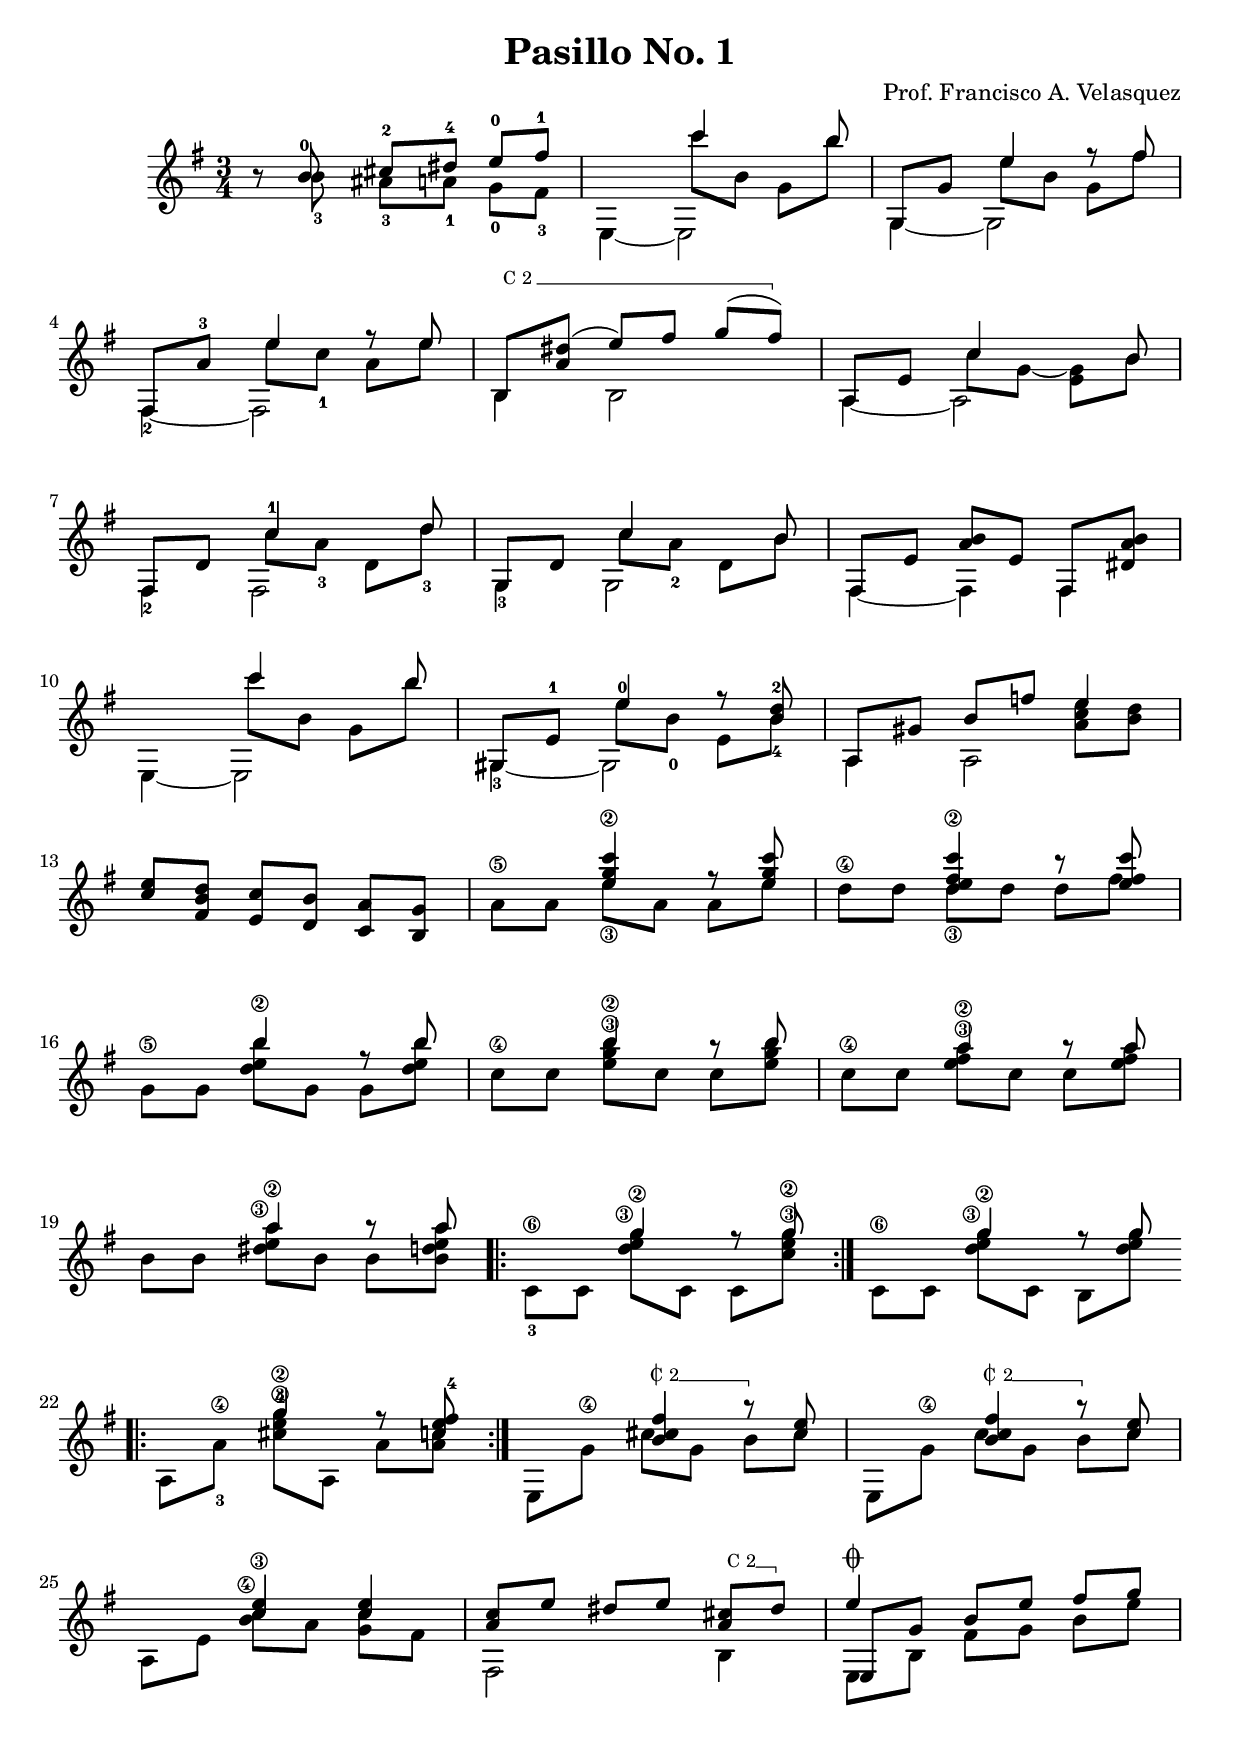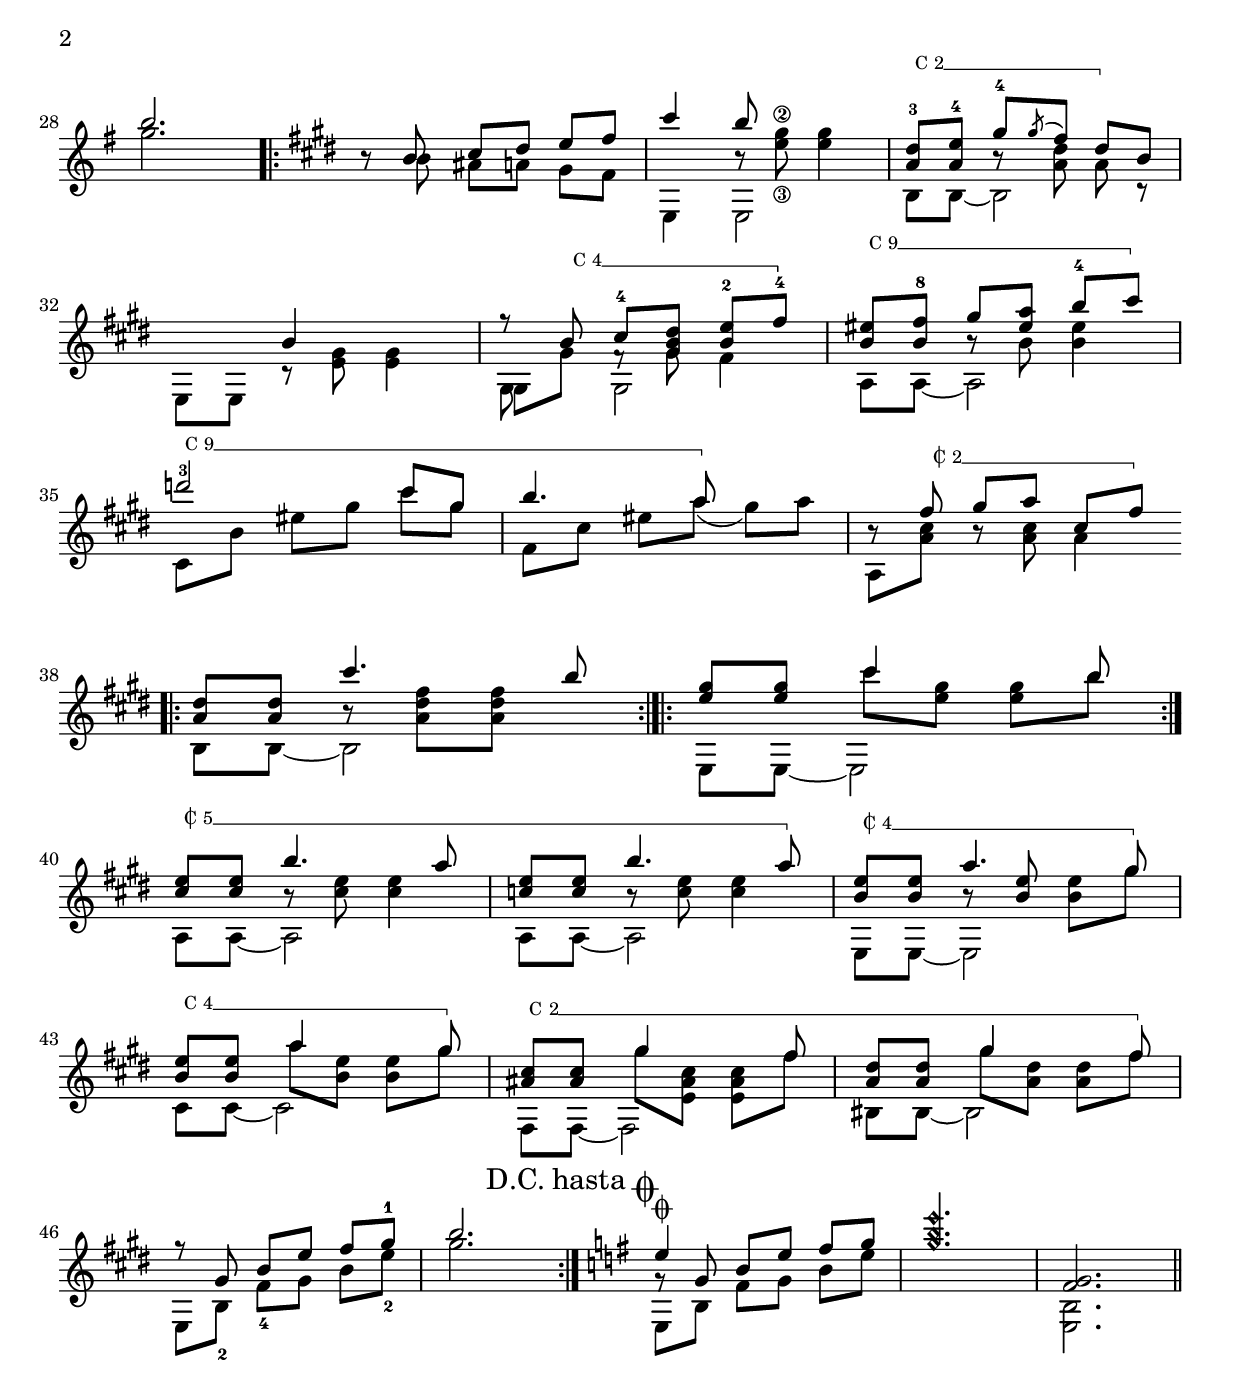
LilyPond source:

\version "2.18.2"
\header {
  title = "Pasillo No. 1"
  composer = "Prof. Francisco A. Velasquez"
}

\include "bbarred.ly"

#(define RH rightHandFinger)

<<
  {
    \time 3/4
    \key g \major
    r8 
    <<
      \new Voice { \voiceOne
        b'-0 cis''-2[ dis''-4] e''-0[ fis''-1] |
        s4 c'''4 s8 b''8 |
        g8[ g'] e''4 r8 fis'' | \break
      }
      \new Voice { \voiceTwo
        \once \override NoteColumn.force-hshift = #1 b'-3 ais'-3[ a'-1] g'-0[ fis'-3] |
        s4 c'''8[ b'] g'[ b''] |
        s4 e''8[ b'] g'[ fis''] |
      }
      \new Voice { \voiceThree
        s8 s2 |
        |
        |
      }
      \new Voice { \voiceFour
        s2 s8 |
        e4~ e2 |
        g4~ g2 |
      }

    >>
    <<
      \new Voice { \voiceOne
        fis8[ a'-3] e''4 r8 e''|
        \fbarre #"2 "{ b8[ <a' dis''>] (e'')[ fis''] g''[ (fis'')] }|
        a8[ e'] c''4 s8 b'8 | \break
      }
      \new Voice { \voiceTwo
        s4 e''8[ c''-1] a'[ e''] |
        s2. |
        s4  c''8[ g'~] <g' e'>[ b'] |
      }
      \new Voice { \voiceThree
        |
        |
        |
      }
      \new Voice { \voiceFour
        fis4~-2 fis2 |
        b4 b2 |
        a4~ a2|
      }
    >>
    <<
      \new Voice { \voiceOne
        fis8[ d'] c''4-1 s8 d'' |
        g8[ d'] c''4 s8 b' |
        fis8[ e'] <a' b'>[ e'] fis[ <dis' a' b'>] | \break
      }
      \new Voice { \voiceTwo
        s4 c''8[ a'-3] d'[ d''-3]|
        s4 c''8[ a'-2] d'[ b']|
        |
      }
      \new Voice { \voiceThree
        |
        |
        |
      }
      \new Voice { \voiceFour
        fis4-2 fis2 |
        g4-3 g2 |
        fis4~ fis fis |
      }
    >>
    <<
      \new Voice { \voiceOne
        s4 c''' s8 b'' |
        gis8 e'-1 e''4-0 r8 <b'-4 d''-2> |
        a8[ gis'] b'[ f''] e''4 | \break
      }
      \new Voice { \voiceTwo
        s4 c'''8[ b'] g'[ b''] |
        s4 e''8[ b'-0] e'[ b'] |
        s2 <a' c'' e''>8[ <b' d''>] |
      }
      \new Voice { \voiceThree
        |
        |
        |
      }
      \new Voice { \voiceFour
        e4~ e2 |
        gis4-3~ gis2|
        a4 a2 |
      }
    >>
    <<
      \new Voice { \voiceOne
        <e'' c''>8[ <fis' b' d''>] <e' c''>[ <d' b'>] <c' a'>[ <b g'>] |
        s4 <e'' g''\3 c'''\2> r8 <e'' g'' c'''> |
        s4 <d'' e'' fis''\3 c'''\2> r8  <e'' fis'' c'''>8 | \break
      }
      \new Voice { \voiceTwo
        s2. |
        a'8\5[ a'] e''[ a'] a'[ e''] |
        d''8\4[ d''] d''[ d''] d''[ fis''] |
      }
      \new Voice { \voiceThree
        |
        |
        |
      }
      \new Voice { \voiceFour
        |
        |
        |
      }
    >>
    <<
      \new Voice { \voiceOne
        s4 b''\2 r8 b'' |
        s4 b''\2 r8 b'' |
        s4 a''\2 r8 a'' | \break
      }
      \new Voice { \voiceTwo
        g'8\5[ g'] <d'' e'' b''>[ g'] g'[ <d'' e'' b''>] |
        c''8\4[ c''] <e'' g''\3 b''>[ c''] c''[ <e'' g'' b''>] |
        c''8\4[ c''] <e'' fis''\3 a''>[ c''] c''[ <e'' fis'' a''>] |
      }
      \new Voice { \voiceThree
        |
        |
        |
      }
      \new Voice { \voiceFour
        |
        |
        |
      }
    >>
    <<
      \new Voice { \voiceOne
        s4 a''\2 r8 a'' \bar ".|:"
        s4 g''\2 r8 g''\2 \bar ":|."
        s4 g''\2 r8 g'' \bar ".|:" \break
      }
      \new Voice { \voiceTwo
        b'8[ b'] <dis''\3 e'' a''>[ b'] b'[ <b' d'' e'' a''>] |
        c'8\6-3[ c'] <d''\3 e'' g''>[ c'] c'[ <c''\3 e'' g''>] |
        c'8\6[ c'] <d''\3 e'' g''>[ c'] b[ <d'' e'' g''>] |
      }
      \new Voice { \voiceThree
        |
        |
        |
      }
      \new Voice { \voiceFour
        |
        |
        |
      }
    >>
    <<
      \new Voice { \voiceOne
        s4  g''4-4\2 r8  <c'' e'' fis''-4> |
        s4 <b' cis'' fis''> r8 <cis'' e''> |
        s4 <b' c'' fis''> r8 <c'' e''> | \break
      }
      \new Voice { \voiceTwo
        a8[ a'-3\4] <cis''\3 e'' g''>[ a] a'[ <a' c''>] \bar ":|."
        e8[ g'\4] \bbarre #"2" { cis''[ g'] b'[ } cis''] |
        e8[ g'\4] \bbarre #"2" { c''[ g'] b'[ } c''] |
      }
      \new Voice { \voiceThree
        |
        |
        |
      }
      \new Voice { \voiceFour
        |
        |
        |
      }
    >>
    <<
      \new Voice { \voiceOne
        s4 <c''\3 e''> <c'' e''> |
        <a' c''>8[ e''] dis''[ e''] \fbarre #"2" { <a' cis''>[ dis''] }   |
        e''4 \coda s2 | \break
      }
      \new Voice { \voiceTwo
        a8[ e'] <b'\4 c''>[ a'] <g' c''>[ fis'] |
        s2. |
        e8[ b] fis'[ g'] b'[ e''] |
      }
      \new Voice { \voiceThree
        s2. |
        s2. |
        e8[ g'] b'[ e''] fis''[ g''] |
      }
      \new Voice { \voiceFour
        s2. |
        fis2 b4 |
        |
      }
    >>
    <<
      \new Voice { \voiceOne
        b''2. \bar ".|:"
      }
      \new Voice { \voiceTwo
        g''2. |
      }
      \new Voice { \voiceThree
        |
      }
      \new Voice { \voiceFour
        |
      }
    >>
    \key e \major
    r8
    <<
      \new Voice { \voiceOne
        b'8 cis''[ dis''] e''[ fis''] |
        cis'''4 b''8 s4. |
        \fbarre #"2" { <a' dis''-3>8[ <a' e''-4>] gis''-4[ \slashedGrace gis'' (fis'')] dis''[ } b'] | \break
      }
      \new Voice { \voiceTwo
        \once \override NoteColumn.force-hshift = #1 b'8 ais'[ a'] gis'[ fis'] |
        s4 \tweak Y-offset #0 r8 <e''\3 gis''\2>8 <e'' gis''>4 |
        s4 \tweak Y-offset #0 r8 \autoBeamOff <a' dis''>8 a' \tweak Y-offset #-3 r8 |
      }
      \new Voice { \voiceThree
        s2 s8 |
        |
        |
      }
      \new Voice { \voiceFour
        s2 s8 |
        e4 e2 |
        b8 b8~ b2 |
      }
    >>
    <<
      \new Voice { \voiceOne
        s4 b' s4 |
        r8  \fbarre #"4" { b' cis''-4[ <gis' b' dis''>] <b' e''-2>[ fis''-4] } |
        \fbarre #"9" { <b' eis''>8[ <b'-8 fis''>] gis''[ <eis'' a''>] b''-4[ cis'''] } | \break
      }
      \new Voice { \voiceTwo
        e8[ e8] r8 <e' gis'>8 <e' gis'> 4 |
        gis8[ gis'] \tweak Y-offset #-1.5 r8 <gis'> fis'4 |
        s4 \tweak Y-offset #0 r8 b'8 <b' eis''>4 |
      }
      \new Voice { \voiceThree
        |
        |
        |
      }
      \new Voice { \voiceFour
        s2. |
        gis8 s8 gis2 |
        a8[ a~] a2 |
      }
    >>
    <<
      \new Voice { \voiceOne
        \fbarre #"9" { d'''2-3 cis'''8[ gis''] |
        b''4. a''8 s4 }|
        \tweak Y-offset #0 r8 \bbarre #"2" { fis'' gis''[ a''] cis''[ fis''] } \bar ".|:" \break
      }
      \new Voice { \voiceTwo
        cis'8[ b'] eis''[ gis''] cis'''8[ gis''] |
        fis'8[ cis''] eis''[ a''] (gis'')[ a''] |
        a[ <a' cis''>] \tweak Y-offset #0 r8  <a' cis''> a'4 |
      }
      \new Voice { \voiceThree
        |
        |
        |
      }
      \new Voice { \voiceFour
        |
        |
        |
      }
    >>
    <<
      \new Voice { \voiceOne
        s4 cis'''4. b''8 \bar ":|.|:"
        <e'' gis''>8[ <e'' gis''>] cis'''4 s8 b''  \bar ":|." \break
      }
      \new Voice { \voiceTwo
        b8[ b~] b2 |
        s4 cis'''8[ <e'' gis''>] <e'' gis''>[ b''] |
      }
      \new Voice { \voiceThree
        <a' dis''>8[ <a' dis''>] \tweak Y-offset #0 r8 s4. |
        |
      }
      \new Voice { \voiceFour
        s4. <a' dis'' fis''>8 <a' dis'' fis''>8 s8 |
        e8[ e~] e2 |
      }
    >>
    <<
      \new Voice { \voiceOne
        \bbarre #"5" { <cis'' e''>8[ <cis'' e''>] b''4. a''8 |
        <c'' e''>8[ <c'' e''>] b''4. a''8 } |
        \bbarre #"4" {<b' e''>8[ <b' e''>] a''4. gis''8 } | \break
      }
      \new Voice { \voiceTwo
        s4 \tweak Y-offset #0 r8 <cis'' e''>8 <cis'' e''>4 |
        s4 \tweak Y-offset #0 r8 <c'' e''>8 <c'' e''>4 |
        s4 \tweak Y-offset #0 r8 s8 <b' e''>8[ gis''] |
      }
      \new Voice { \voiceThree
        s2. |
        s2. |
        s4. <b' e''>8 s4 |
      }
      \new Voice { \voiceFour
        a8[ a8~] a2 |
        a8[ a8~] a2 |
        e8[ e8~] e2 |
      }
    >>
    <<
      \new Voice { \voiceOne
        \fbarre #"4" { <b' e''>8[ <b' e''>] a''4 s8 gis'' } |
        \fbarre #"2" { <ais' cis''>8[ <ais' cis''>] gis''4 s8 fis'' |
        <a' dis''>8[ <a' dis''>] gis''4 s8 fis'' } | \break
      }
      \new Voice { \voiceTwo
        s4 a''8[ <b' e''>] <b' e''>[ gis''] |
        s4 gis''8[ <e' ais' cis''>] <e' ais' cis''>[ fis''] |
        s4 gis''8[ <a' dis''>] <a' dis''>[ fis''] |
      }
      \new Voice { \voiceThree
        |
        |
        |
      }
      \new Voice { \voiceFour
        cis'8[ cis'8~] cis'2 |
        fis8[ fis8~] fis2 |
        bis8[ bis8~] bis2 |
      }
    >>
    <<
      \new Voice { \voiceOne
        r8 gis' b'[ e''] fis''[ gis''-1] |
        b''2. \mark \markup  { D.C. hasta \musicglyph #"scripts.coda" } \bar #":|."
      }
      \new Voice { \voiceTwo
        e8[ b-2] fis'-4[ gis'] b'[ e''-2] |
        gis''2. |
      }
      \new Voice { \voiceThree
        |
        |
      }
      \new Voice { \voiceFour
        |
        |
      }
    >>
    \key g \major
    <<
      \new Voice { \voiceOne
        e''4\coda s2 |
        \set harmonicDots = ##t <g''\harmonic b''\harmonic e'''\harmonic>2. |
        <g' fis'>2. \bar "||"
      }
      \new Voice { \voiceTwo
        e8[ b] fis'[ g'] b'[ e''] |
        s2. |
        <e b>2. |
      }
      \new Voice { \voiceThree
        \tweak Y-offset #-1 r8 g' b'[ e''] fis''[ g''] |
        |
        |
      }
      \new Voice { \voiceFour
        |
        |
        |
      }
    >>
  }
>>
